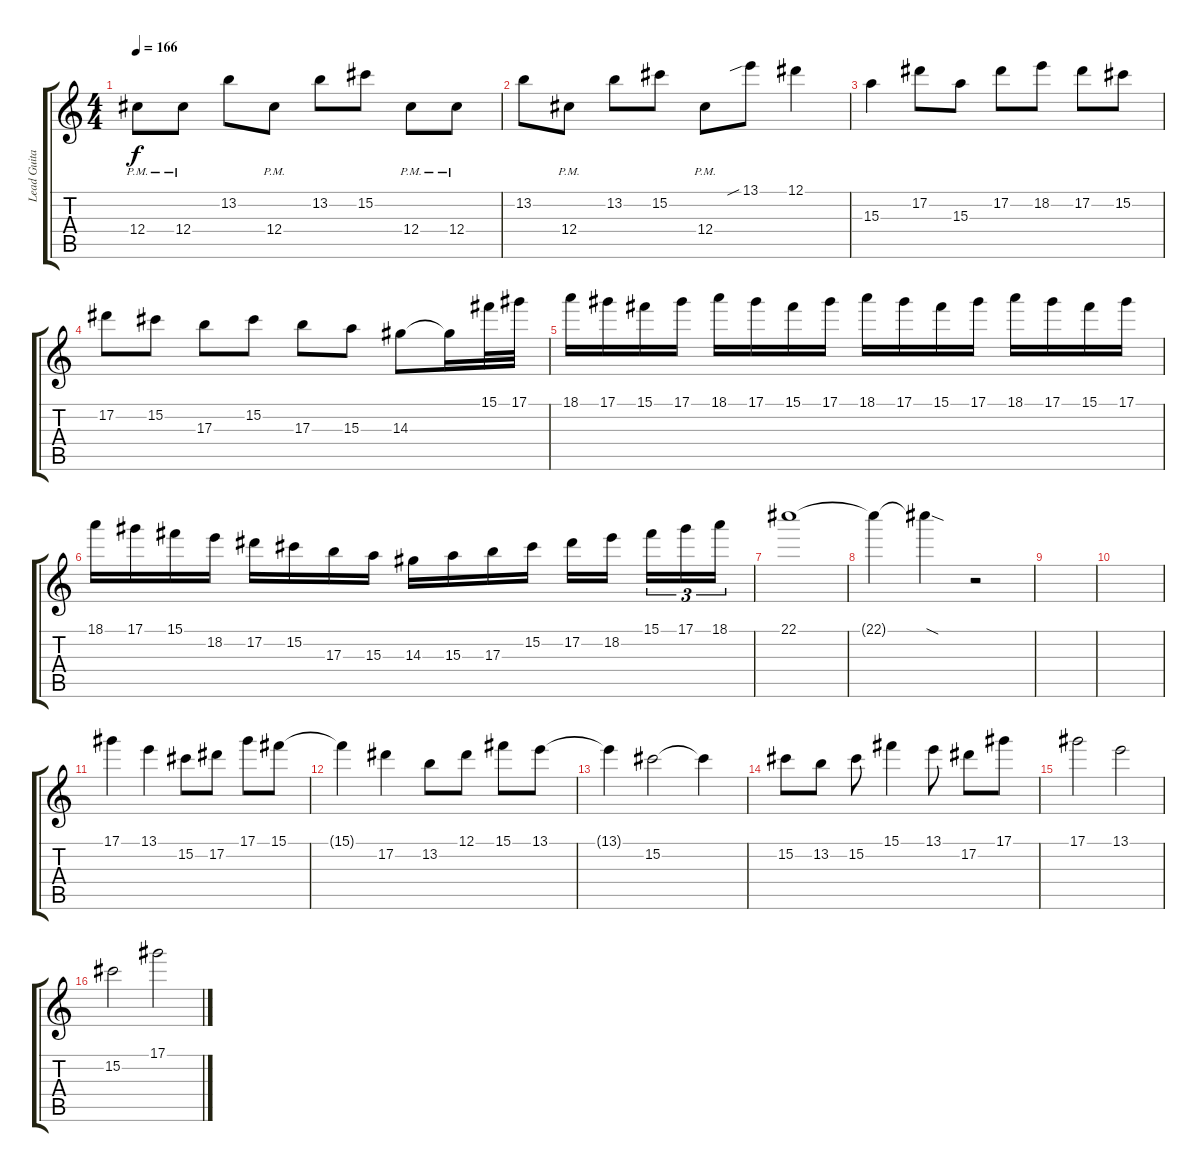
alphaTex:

\track ("Lead Guitar" "Lead Guita") {instrument distortionguitar}
\staff {score tabs}
\tuning (Eb4 Bb3 Gb3 Db3 Ab2 Db2) {hide}
\ts (4 4)
\tempo 166
\clef g2
\ks c
12.4{pm}.8{dy f} 12.4{pm}.8 13.2.8 12.4{pm}.8 13.2.8 15.2.8 12.4{pm}.8 12.4{pm}.8 |
13.2.8 12.4{pm}.8 13.2.8 15.2.8 12.4{pm}.8 13.1{sib}.8 12.1.4 |
15.3.4 17.2.8 15.3.8 17.2.8 18.2.8 17.2.8 15.2.8 |
17.2.8 15.2.8 17.3.8 15.2.8 17.3.8 15.3.8 14.3.8 14.3{t}.16 15.1.32 17.1.32 |
18.1.16 17.1.16 15.1.16 17.1.16 18.1.16 17.1.16 15.1.16 17.1.16 18.1.16 17.1.16 15.1.16 17.1.16 18.1.16 17.1.16 15.1.16 17.1.16 |
18.1.16 17.1.16 15.1.16 18.2.16 17.2.16 15.2.16 17.3.16 15.3.16 14.3.16 15.3.16 17.3.16 15.2.16 17.2.16 18.2.16{beam splitsecondary} 15.1.16{tu (3 2)} 17.1.16{tu (3 2)} 18.1.16{tu (3 2)} |
22.1.1 |
22.1{t}.4 22.1{sod t}.4 r.2 |
|
|
17.1.4 13.1.4 15.2.8 17.2.8 17.1.8 15.1.8 |
15.1{t}.4 17.2.4 13.2.8 12.1.8 15.1.8 13.1.8 |
13.1{t}.4 15.2.2 15.2{t}.4 |
15.2.8 13.2.8 15.2.8 15.1.4 13.1.8 17.2.8 17.1.8 |
17.1.2 13.1.2 |
15.2.2 17.1.2
